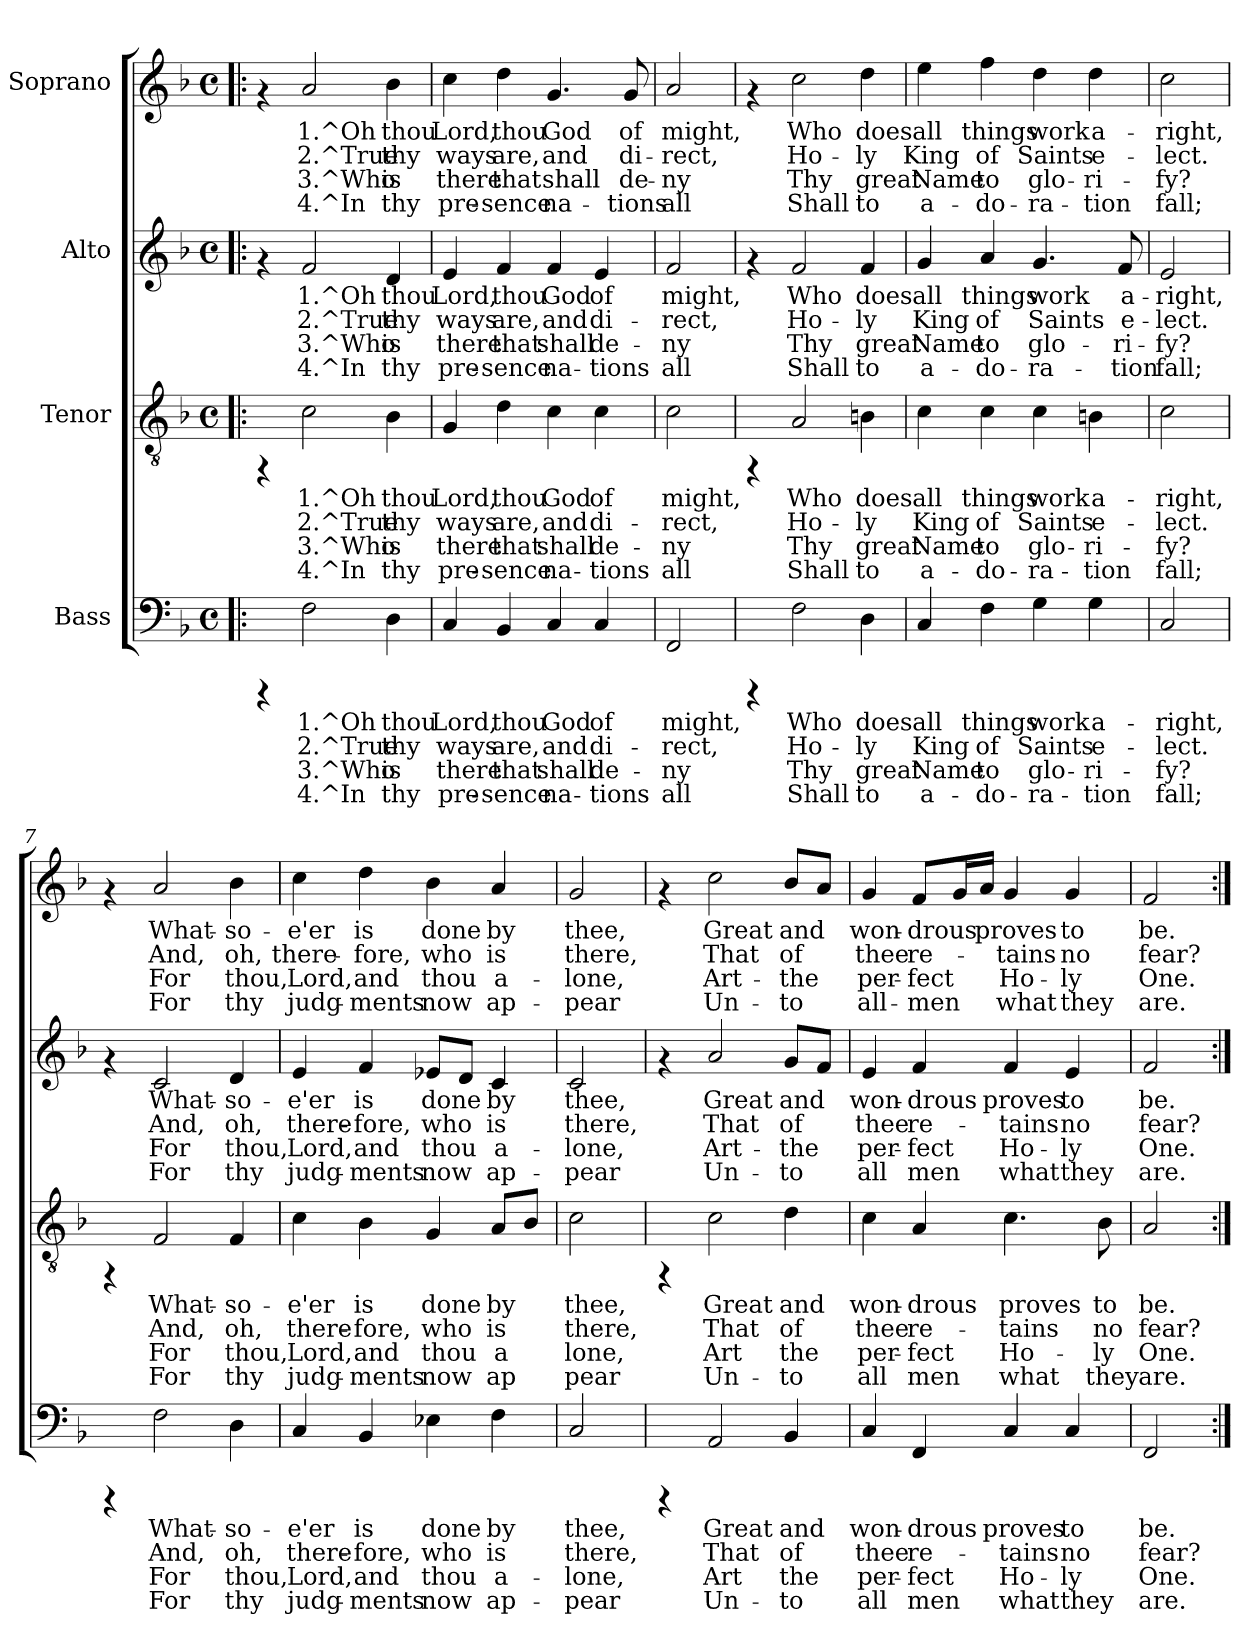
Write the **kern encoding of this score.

**kern	**text	**text	**text	**text	**kern	**text	**text	**text	**text	**kern	**text	**text	**text	**text	**kern	**text	**text	**text	**text
*part4	*part4	*part4	*part4	*part4	*part3	*part3	*part3	*part3	*part3	*part2	*part2	*part2	*part2	*part2	*part1	*part1	*part1	*part1	*part1
*staff4	*staff4	*staff4	*staff4	*staff4	*staff3	*staff3	*staff3	*staff3	*staff3	*staff2	*staff2	*staff2	*staff2	*staff2	*staff1	*staff1	*staff1	*staff1	*staff1
*I"Bass	*	*	*	*	*I"Tenor	*	*	*	*	*I"Alto	*	*	*	*	*I"Soprano	*	*	*	*
!!LO:PB:g=z
*stria5	*	*	*	*	*stria5	*	*	*	*	*stria5	*	*	*	*	*stria5	*	*	*	*
*clefF4	*	*	*	*	*clefGv2	*	*	*	*	*clefG2	*	*	*	*	*clefG2	*	*	*	*
*k[b-]	*	*	*	*	*k[b-]	*	*	*	*	*k[b-]	*	*	*	*	*k[b-]	*	*	*	*
*F:	*	*	*	*	*F:	*	*	*	*	*F:	*	*	*	*	*F:	*	*	*	*
*M4/4	*	*	*	*	*M4/4	*	*	*	*	*M4/4	*	*	*	*	*M4/4	*	*	*	*
*met(c)	*	*	*	*	*met(c)	*	*	*	*	*met(c)	*	*	*	*	*met(c)	*	*	*	*
=1!|:	=1!|:	=1!|:	=1!|:	=1!|:	=1!|:	=1!|:	=1!|:	=1!|:	=1!|:	=1!|:	=1!|:	=1!|:	=1!|:	=1!|:	=1!|:	=1!|:	=1!|:	=1!|:	=1!|:
4rCCC	.	.	.	.	4rFF	.	.	.	.	4rf	.	.	.	.	4rf	.	.	.	.
!	!LO:LY:b:rj	!LO:LY:b:rj	!LO:LY:b:rj	!LO:LY:b:rj	!	!LO:LY:b:rj	!LO:LY:b:rj	!LO:LY:b:rj	!LO:LY:b:rj	!	!LO:LY:b:rj	!LO:LY:b:rj	!LO:LY:b:rj	!LO:LY:b:rj	!	!LO:LY:b:rj	!LO:LY:b:rj	!LO:LY:b:rj	!LO:LY:b:rj
2F\	1.^Oh	2.^True	3.^Who	4.^In	2c\	1.^Oh	2.^True	3.^Who	4.^In	2f/	1.^Oh	2.^True	3.^Who	4.^In	2a/	1.^Oh	2.^True	3.^Who	4.^In
!	!LO:LY:b:rj	!LO:LY:b:rj	!LO:LY:b:rj	!LO:LY:b:rj	!	!LO:LY:b:rj	!LO:LY:b:rj	!LO:LY:b:rj	!LO:LY:b:rj	!	!LO:LY:b:rj	!LO:LY:b:rj	!LO:LY:b:rj	!LO:LY:b:rj	!	!LO:LY:b:rj	!LO:LY:b:rj	!LO:LY:b:rj	!LO:LY:b:rj
4D\	thou	thy	is	thy	4B-\	thou	thy	is	thy	4d/	thou	thy	is	thy	4b-\	thou	thy	is	thy
=2	=2	=2	=2	=2	=2	=2	=2	=2	=2	=2	=2	=2	=2	=2	=2	=2	=2	=2	=2
!	!LO:LY:b:rj	!LO:LY:b:rj	!LO:LY:b:rj	!LO:LY:b:rj	!	!LO:LY:b:rj	!LO:LY:b:rj	!LO:LY:b:rj	!LO:LY:b:rj	!	!LO:LY:b:rj	!LO:LY:b:rj	!LO:LY:b:rj	!LO:LY:b:rj	!	!LO:LY:b:rj	!LO:LY:b:rj	!LO:LY:b:rj	!LO:LY:b:rj
4C/	Lord,	ways	there	pre-	4G/	Lord,	ways	there	pre-	4e/	Lord,	ways	there	pre-	4cc\	Lord,	ways	there	pre-
!	!LO:LY:b:rj	!LO:LY:b:rj	!LO:LY:b:rj	!LO:LY:b:rj	!	!LO:LY:b:rj	!LO:LY:b:rj	!LO:LY:b:rj	!LO:LY:b:rj	!	!LO:LY:b:rj	!LO:LY:b:rj	!LO:LY:b:rj	!LO:LY:b:rj	!	!LO:LY:b:rj	!LO:LY:b:rj	!LO:LY:b:rj	!LO:LY:b:rj
4BB-/	-thou	are,	that	sence	4d\	-thou	are,	that	sence	4f/	-thou	are,	that	sence	4dd\	-thou	are,	that	sence
!	!LO:LY:b:rj	!LO:LY:b:rj	!LO:LY:b:rj	!LO:LY:b:rj	!	!LO:LY:b:rj	!LO:LY:b:rj	!LO:LY:b:rj	!LO:LY:b:rj	!	!LO:LY:b:rj	!LO:LY:b:rj	!LO:LY:b:rj	!LO:LY:b:rj	!	!LO:LY:b:rj	!LO:LY:b:rj	!LO:LY:b:rj	!LO:LY:b:rj
4C/	God	and	shall	na-	4c\	God	and	shall	na-	4f/	God	and	shall	na-	4.g/	God	and	shall	na-
!	!LO:LY:b:rj	!LO:LY:b:rj	!LO:LY:b:rj	!LO:LY:b:rj	!	!LO:LY:b:rj	!LO:LY:b:rj	!LO:LY:b:rj	!LO:LY:b:rj	!	!LO:LY:b:rj	!LO:LY:b:rj	!LO:LY:b:rj	!LO:LY:b:rj	!	!	!	!	!
4C/	-of	di-	-de-	-tions	4c\	-of	di-	-de-	-tions	4e/	-of	di-	-de-	-tions	.	.	.	.	.
!	!	!	!	!	!	!	!	!	!	!	!	!	!	!	!	!LO:LY:b:rj	!LO:LY:b:rj	!LO:LY:b:rj	!LO:LY:b:rj
.	.	.	.	.	.	.	.	.	.	.	.	.	.	.	8g/	-of	di-	-de-	-tions
=3	=3	=3	=3	=3	=3	=3	=3	=3	=3	=3	=3	=3	=3	=3	=3	=3	=3	=3	=3
!	!LO:LY:b:rj	!LO:LY:b:rj	!LO:LY:b:rj	!LO:LY:b:rj	!	!LO:LY:b:rj	!LO:LY:b:rj	!LO:LY:b:rj	!LO:LY:b:rj	!	!LO:LY:b:rj	!LO:LY:b:rj	!LO:LY:b:rj	!LO:LY:b:rj	!	!LO:LY:b:rj	!LO:LY:b:rj	!LO:LY:b:rj	!LO:LY:b:rj
2FF/	might,	rect,	ny	all	2c\	might,	rect,	ny	all	2f/	might,	rect,	ny	all	2a/	might,	rect,	ny	all
=4	=4	=4	=4	=4	=4	=4	=4	=4	=4	=4	=4	=4	=4	=4	=4	=4	=4	=4	=4
4rCCC	.	.	.	.	4rFF	.	.	.	.	4rf	.	.	.	.	4rf	.	.	.	.
!	!LO:LY:b:rj	!LO:LY:b:rj	!LO:LY:b:rj	!LO:LY:b:rj	!	!LO:LY:b:rj	!LO:LY:b:rj	!LO:LY:b:rj	!LO:LY:b:rj	!	!LO:LY:b:rj	!LO:LY:b:rj	!LO:LY:b:rj	!LO:LY:b:rj	!	!LO:LY:b:rj	!LO:LY:b:rj	!LO:LY:b:rj	!LO:LY:b:rj
2F\	Who	Ho-	-Thy	Shall	2A/	Who	Ho-	-Thy	Shall	2f/	Who	Ho-	-Thy	Shall	2cc\	Who	Ho-	-Thy	Shall
!	!LO:LY:b:rj	!LO:LY:b:rj	!LO:LY:b:rj	!LO:LY:b:rj	!	!LO:LY:b:rj	!LO:LY:b:rj	!LO:LY:b:rj	!LO:LY:b:rj	!	!LO:LY:b:rj	!LO:LY:b:rj	!LO:LY:b:rj	!LO:LY:b:rj	!	!LO:LY:b:rj	!LO:LY:b:rj	!LO:LY:b:rj	!LO:LY:b:rj
4D\	does	ly	great	to	4Bn\	does	ly	great	to	4f/	does	ly	great	to	4dd\	does	ly	great	to
=5	=5	=5	=5	=5	=5	=5	=5	=5	=5	=5	=5	=5	=5	=5	=5	=5	=5	=5	=5
!	!LO:LY:b:rj	!LO:LY:b:rj	!LO:LY:b:rj	!LO:LY:b:rj	!	!LO:LY:b:rj	!LO:LY:b:rj	!LO:LY:b:rj	!LO:LY:b:rj	!	!LO:LY:b:rj	!LO:LY:b:rj	!LO:LY:b:rj	!LO:LY:b:rj	!	!LO:LY:b:rj	!LO:LY:b:rj	!LO:LY:b:rj	!LO:LY:b:rj
4C/	all	King	Name	a-	4c\	all	King	Name	a-	4g/	all	King	Name	a-	4ee\	all	King	Name	a-
!	!LO:LY:b:rj	!LO:LY:b:rj	!LO:LY:b:rj	!LO:LY:b:rj	!	!LO:LY:b:rj	!LO:LY:b:rj	!LO:LY:b:rj	!LO:LY:b:rj	!	!LO:LY:b:rj	!LO:LY:b:rj	!LO:LY:b:rj	!LO:LY:b:rj	!	!LO:LY:b:rj	!LO:LY:b:rj	!LO:LY:b:rj	!LO:LY:b:rj
4F\	-things	of	to	do-	4c\	-things	of	to	do-	4a/	-things	of	to	do-	4ff\	-things	of	to	do-
!	!LO:LY:b:rj	!LO:LY:b:rj	!LO:LY:b:rj	!LO:LY:b:rj	!	!LO:LY:b:rj	!LO:LY:b:rj	!LO:LY:b:rj	!LO:LY:b:rj	!	!LO:LY:b:rj	!LO:LY:b:rj	!LO:LY:b:rj	!LO:LY:b:rj	!	!LO:LY:b:rj	!LO:LY:b:rj	!LO:LY:b:rj	!LO:LY:b:rj
4G\	-work	Saints	glo-	-ra-	4c\	-work	Saints	glo-	-ra-	4.g/	-work	Saints	glo-	-ra-	4dd\	-work	Saints	glo-	-ra-
!	!LO:LY:b:rj	!LO:LY:b:rj	!LO:LY:b:rj	!LO:LY:b:rj	!	!LO:LY:b:rj	!LO:LY:b:rj	!LO:LY:b:rj	!LO:LY:b:rj	!	!	!	!	!	!	!LO:LY:b:rj	!LO:LY:b:rj	!LO:LY:b:rj	!LO:LY:b:rj
4G\	-a-	-e-	-ri-	-tion	4Bn\	-a-	-e-	-ri-	-tion	.	.	.	.	.	4dd\	-a-	-e-	-ri-	-tion
!	!	!	!	!	!	!	!	!	!	!	!LO:LY:b:rj	!LO:LY:b:rj	!LO:LY:b:rj	!LO:LY:b:rj	!	!	!	!	!
.	.	.	.	.	.	.	.	.	.	8f/	-a-	-e-	-ri-	-tion	.	.	.	.	.
=6	=6	=6	=6	=6	=6	=6	=6	=6	=6	=6	=6	=6	=6	=6	=6	=6	=6	=6	=6
!	!LO:LY:b:rj	!LO:LY:b:rj	!LO:LY:b:rj	!LO:LY:b:rj	!	!LO:LY:b:rj	!LO:LY:b:rj	!LO:LY:b:rj	!LO:LY:b:rj	!	!LO:LY:b:rj	!LO:LY:b:rj	!LO:LY:b:rj	!LO:LY:b:rj	!	!LO:LY:b:rj	!LO:LY:b:rj	!LO:LY:b:rj	!LO:LY:b:rj
2C/	right,	lect.	fy?	fall;	2c\	right,	lect.	fy?	fall;	2e/	right,	lect.	fy?	fall;	2cc\	right,	lect.	fy?	fall;
!!LO:LB:g=z
=7	=7	=7	=7	=7	=7	=7	=7	=7	=7	=7	=7	=7	=7	=7	=7	=7	=7	=7	=7
4rCCC	.	.	.	.	4rFF	.	.	.	.	4rf	.	.	.	.	4rf	.	.	.	.
!	!LO:LY:b:rj	!LO:LY:b:rj	!LO:LY:b:rj	!LO:LY:b:rj	!	!LO:LY:b:rj	!LO:LY:b:rj	!LO:LY:b:rj	!LO:LY:b:rj	!	!LO:LY:b:rj	!LO:LY:b:rj	!LO:LY:b:rj	!LO:LY:b:rj	!	!LO:LY:b:rj	!LO:LY:b:rj	!LO:LY:b:rj	!LO:LY:b:rj
2F\	What-	-And,	For	For	2F/	What-	-And,	For	For	2c/	What-	-And,	For	For	2a/	What-	-And,	For	For
!	!LO:LY:b:rj	!LO:LY:b:rj	!LO:LY:b:rj	!LO:LY:b:rj	!	!LO:LY:b:rj	!LO:LY:b:rj	!LO:LY:b:rj	!LO:LY:b:rj	!	!LO:LY:b:rj	!LO:LY:b:rj	!LO:LY:b:rj	!LO:LY:b:rj	!	!LO:LY:b:rj	!LO:LY:b:rj	!LO:LY:b:rj	!LO:LY:b:rj
4D\	so-	-oh,	thou,	thy	4F/	so-	-oh,	thou,	thy	4d/	so-	-oh,	thou,	thy	4b-\	so-	-oh,	thou,	thy
=8	=8	=8	=8	=8	=8	=8	=8	=8	=8	=8	=8	=8	=8	=8	=8	=8	=8	=8	=8
!	!LO:LY:b:rj	!LO:LY:b:rj	!LO:LY:b:rj	!LO:LY:b:rj	!	!LO:LY:b:rj	!LO:LY:b:rj	!LO:LY:b:rj	!LO:LY:b:rj	!	!LO:LY:b:rj	!LO:LY:b:rj	!LO:LY:b:rj	!LO:LY:b:rj	!	!LO:LY:b:rj	!LO:LY:b:rj	!LO:LY:b:rj	!LO:LY:b:rj
4C/	e'er	there-	-Lord,	judg-	4c\	e'er	there-	-Lord,	judg-	4e/	e'er	there-	-Lord,	judg-	4cc\	e'er	there-	-Lord,	judg-
!	!LO:LY:b:rj	!LO:LY:b:rj	!LO:LY:b:rj	!LO:LY:b:rj	!	!LO:LY:b:rj	!LO:LY:b:rj	!LO:LY:b:rj	!LO:LY:b:rj	!	!LO:LY:b:rj	!LO:LY:b:rj	!LO:LY:b:rj	!LO:LY:b:rj	!	!LO:LY:b:rj	!LO:LY:b:rj	!LO:LY:b:rj	!LO:LY:b:rj
4BB-/	-is	fore,	and	ments	4B-\	-is	fore,	and	ments	4f/	-is	fore,	and	ments	4dd\	-is	fore,	and	ments
!	!LO:LY:b:rj	!LO:LY:b:rj	!LO:LY:b:rj	!LO:LY:b:rj	!	!LO:LY:b:rj	!LO:LY:b:rj	!LO:LY:b:rj	!LO:LY:b:rj	!	!LO:LY:b:rj	!LO:LY:b:rj	!LO:LY:b:rj	!LO:LY:b:rj	!	!LO:LY:b:rj	!LO:LY:b:rj	!LO:LY:b:rj	!LO:LY:b:rj
4E-X\	done	who	thou	now	4G/	done	who	thou	now	8e-X/L	done	who	thou	now	4b-\	done	who	thou	now
!	!	!	!	!	!	!	!	!	!	!	!LO:LY:b:rj	!LO:LY:b:rj	!LO:LY:b:rj	!LO:LY:b:rj	!	!	!	!	!
.	.	.	.	.	.	.	.	.	.	8d/J	.	.	.	-	.	.	.	.	.
!	!LO:LY:b:rj	!LO:LY:b:rj	!LO:LY:b:rj	!LO:LY:b:rj	!	!LO:LY:b:rj	!LO:LY:b:rj	!LO:LY:b:rj	!LO:LY:b:rj	!	!LO:LY:b:rj	!LO:LY:b:rj	!LO:LY:b:rj	!LO:LY:b:rj	!	!LO:LY:b:rj	!LO:LY:b:rj	!LO:LY:b:rj	!LO:LY:b:rj
4F\	by	is	a-	-ap-	8A/L	by	is	a-	-ap-	4c/	-by	is	a-	-ap-	4a/	by	is	a-	-ap-
!	!	!	!	!	!	!LO:LY:b:rj	!LO:LY:b:rj	!LO:LY:b:rj	!LO:LY:b:rj	!	!	!	!	!	!	!	!	!	!
.	.	.	.	.	8B-/J	-	.	-	--	.	.	.	.	.	.	.	.	.	.
=9	=9	=9	=9	=9	=9	=9	=9	=9	=9	=9	=9	=9	=9	=9	=9	=9	=9	=9	=9
!	!LO:LY:b:rj	!LO:LY:b:rj	!LO:LY:b:rj	!LO:LY:b:rj	!	!LO:LY:b:rj	!LO:LY:b:rj	!LO:LY:b:rj	!LO:LY:b:rj	!	!LO:LY:b:rj	!LO:LY:b:rj	!LO:LY:b:rj	!LO:LY:b:rj	!	!LO:LY:b:rj	!LO:LY:b:rj	!LO:LY:b:rj	!LO:LY:b:rj
2C/	-thee,	there,	lone,	pear	2c\	-thee,	there,	lone,	pear	2c/	-thee,	there,	lone,	pear	2g/	-thee,	there,	lone,	pear
=10	=10	=10	=10	=10	=10	=10	=10	=10	=10	=10	=10	=10	=10	=10	=10	=10	=10	=10	=10
4rCCC	.	.	.	.	4rFF	.	.	.	.	4rf	.	.	.	.	4rf	.	.	.	.
!	!LO:LY:b:rj	!LO:LY:b:rj	!LO:LY:b:rj	!LO:LY:b:rj	!	!LO:LY:b:rj	!LO:LY:b:rj	!LO:LY:b:rj	!LO:LY:b:rj	!	!LO:LY:b:rj	!LO:LY:b:rj	!LO:LY:b:rj	!LO:LY:b:rj	!	!LO:LY:b:rj	!LO:LY:b:rj	!LO:LY:b:rj	!LO:LY:b:rj
2AA/	Great	That	Art	Un-	2c\	Great	That	Art	Un-	2a/	Great	That	Art-	-Un-	2cc\	Great	That	Art-	-Un-
!	!LO:LY:b:rj	!LO:LY:b:rj	!LO:LY:b:rj	!LO:LY:b:rj	!	!LO:LY:b:rj	!LO:LY:b:rj	!LO:LY:b:rj	!LO:LY:b:rj	!	!LO:LY:b:rj	!LO:LY:b:rj	!LO:LY:b:rj	!LO:LY:b:rj	!	!LO:LY:b:rj	!LO:LY:b:rj	!LO:LY:b:rj	!LO:LY:b:rj
4BB-/	-and	of	the	to	4d\	-and	of	the	to	8g/L	-and	of	the	to	8b-/L	-and	of	the	to
!	!	!	!	!	!	!	!	!	!	!	!LO:LY:b:rj	!LO:LY:b:rj	!LO:LY:b:rj	!LO:LY:b:rj	!	!LO:LY:b:rj	!LO:LY:b:rj	!LO:LY:b:rj	!LO:LY:b:rj
.	.	.	.	.	.	.	.	.	.	8f/J	.	.	.	.	8a/J	.	.	.	.
=11	=11	=11	=11	=11	=11	=11	=11	=11	=11	=11	=11	=11	=11	=11	=11	=11	=11	=11	=11
!	!LO:LY:b:rj	!LO:LY:b:rj	!LO:LY:b:rj	!LO:LY:b:rj	!	!LO:LY:b:rj	!LO:LY:b:rj	!LO:LY:b:rj	!LO:LY:b:rj	!	!LO:LY:b:rj	!LO:LY:b:rj	!LO:LY:b:rj	!LO:LY:b:rj	!	!LO:LY:b:rj	!LO:LY:b:rj	!LO:LY:b:rj	!LO:LY:b:rj
4C/	won-	-thee	per-	-all	4c\	won-	-thee	per-	-all	4e/	won-	-thee	per-	-all	4g/	won-	-thee	per-	-all-
!	!LO:LY:b:rj	!LO:LY:b:rj	!LO:LY:b:rj	!LO:LY:b:rj	!	!LO:LY:b:rj	!LO:LY:b:rj	!LO:LY:b:rj	!LO:LY:b:rj	!	!LO:LY:b:rj	!LO:LY:b:rj	!LO:LY:b:rj	!LO:LY:b:rj	!	!LO:LY:b:rj	!LO:LY:b:rj	!LO:LY:b:rj	!LO:LY:b:rj
4FF/	drous	re-	-fect	men	4A/	drous	re-	-fect	men	4f/	drous	re-	-fect	men	8f/L	-drous	re-	-fect	men
!	!	!	!	!	!	!	!	!	!	!	!	!	!	!	!	!LO:LY:b:rj	!LO:LY:b:rj	!LO:LY:b:rj	!LO:LY:b:rj
.	.	.	.	.	.	.	.	.	.	.	.	.	.	.	16g/	.	.	.	-
!	!	!	!	!	!	!	!	!	!	!	!	!	!	!	!	!LO:LY:b:rj	!LO:LY:b:rj	!LO:LY:b:rj	!LO:LY:b:rj
.	.	.	.	.	.	.	.	.	.	.	.	.	.	.	16a/J	-proves	.	.	-
!	!LO:LY:b:rj	!LO:LY:b:rj	!LO:LY:b:rj	!LO:LY:b:rj	!	!LO:LY:b:rj	!LO:LY:b:rj	!LO:LY:b:rj	!LO:LY:b:rj	!	!LO:LY:b:rj	!LO:LY:b:rj	!LO:LY:b:rj	!LO:LY:b:rj	!	!LO:LY:b:rj	!LO:LY:b:rj	!LO:LY:b:rj	!LO:LY:b:rj
4C/	proves	tains	Ho-	-what	4.c\	proves	tains	Ho-	-what	4f/	proves	tains	Ho-	-what	4g/	-	tains	Ho-	-what
!	!LO:LY:b:rj	!LO:LY:b:rj	!LO:LY:b:rj	!LO:LY:b:rj	!	!	!	!	!	!	!LO:LY:b:rj	!LO:LY:b:rj	!LO:LY:b:rj	!LO:LY:b:rj	!	!LO:LY:b:rj	!LO:LY:b:rj	!LO:LY:b:rj	!LO:LY:b:rj
4C/	to	no	ly	they	.	.	.	.	.	4e/	to	no	ly	they	4g/	to	no	ly	they
!	!	!	!	!	!	!LO:LY:b:rj	!LO:LY:b:rj	!LO:LY:b:rj	!LO:LY:b:rj	!	!	!	!	!	!	!	!	!	!
.	.	.	.	.	8B-\	to	no	ly	they	.	.	.	.	.	.	.	.	.	.
=12	=12	=12	=12	=12	=12	=12	=12	=12	=12	=12	=12	=12	=12	=12	=12	=12	=12	=12	=12
!	!LO:LY:b:rj	!LO:LY:b:rj	!LO:LY:b:rj	!LO:LY:b:rj	!	!LO:LY:b:rj	!LO:LY:b:rj	!LO:LY:b:rj	!LO:LY:b:rj	!	!LO:LY:b:rj	!LO:LY:b:rj	!LO:LY:b:rj	!LO:LY:b:rj	!	!LO:LY:b:rj	!LO:LY:b:rj	!LO:LY:b:rj	!LO:LY:b:rj
2FF/	be.	fear?	One.	are.	2A/	be.	fear?	One.	are.	2f/	be.	fear?	One.	are.	2f/	be.	fear?	One.	are.
=:|!	=:|!	=:|!	=:|!	=:|!	=:|!	=:|!	=:|!	=:|!	=:|!	=:|!	=:|!	=:|!	=:|!	=:|!	=:|!	=:|!	=:|!	=:|!	=:|!
*-	*-	*-	*-	*-	*-	*-	*-	*-	*-	*-	*-	*-	*-	*-	*-	*-	*-	*-	*-
